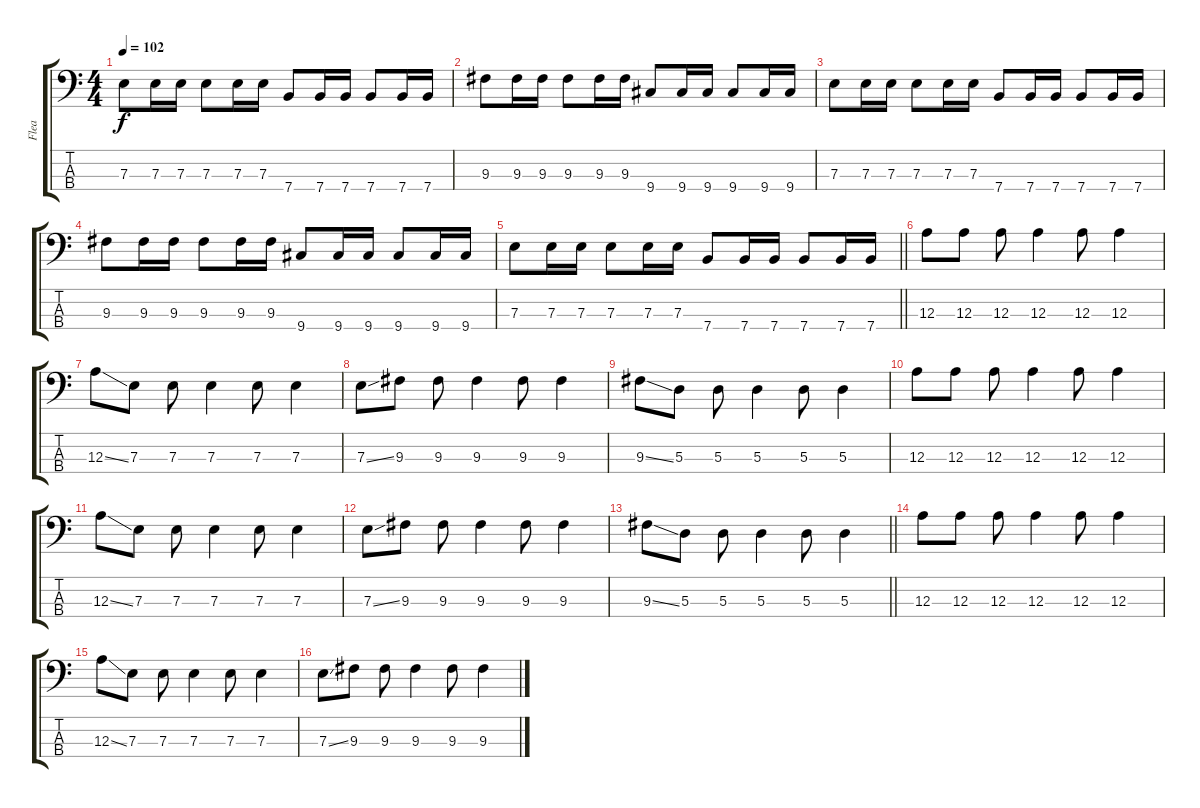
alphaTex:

\track ("Flea" "Flea") {instrument electricbassfinger}
\staff {score tabs}
\tuning (G2 D2 A1 E1) {hide}
\ts (4 4)
\tempo 102
\clef f4
\ks c
7.3.8{dy f} 7.3.16 7.3.16 7.3.8 7.3.16 7.3.16 7.4.8 7.4.16 7.4.16 7.4.8 7.4.16 7.4.16 |
9.3.8 9.3.16 9.3.16 9.3.8 9.3.16 9.3.16 9.4.8 9.4.16 9.4.16 9.4.8 9.4.16 9.4.16 |
7.3.8 7.3.16 7.3.16 7.3.8 7.3.16 7.3.16 7.4.8 7.4.16 7.4.16 7.4.8 7.4.16 7.4.16 |
9.3.8 9.3.16 9.3.16 9.3.8 9.3.16 9.3.16 9.4.8 9.4.16 9.4.16 9.4.8 9.4.16 9.4.16 |
\barLineRight lightlight
7.3.8 7.3.16 7.3.16 7.3.8 7.3.16 7.3.16 7.4.8 7.4.16 7.4.16 7.4.8 7.4.16 7.4.16 |
12.3.8 12.3.8 12.3.8 12.3.4 12.3.8 12.3.4 |
12.3{ss}.8 7.3.8 7.3.8 7.3.4 7.3.8 7.3.4 |
7.3{ss}.8 9.3.8 9.3.8 9.3.4 9.3.8 9.3.4 |
9.3{ss}.8 5.3.8 5.3.8 5.3.4 5.3.8 5.3.4 |
12.3.8 12.3.8 12.3.8 12.3.4 12.3.8 12.3.4 |
12.3{ss}.8 7.3.8 7.3.8 7.3.4 7.3.8 7.3.4 |
7.3{ss}.8 9.3.8 9.3.8 9.3.4 9.3.8 9.3.4 |
\barLineRight lightlight
9.3{ss}.8 5.3.8 5.3.8 5.3.4 5.3.8 5.3.4 |
12.3.8 12.3.8 12.3.8 12.3.4 12.3.8 12.3.4 |
12.3{ss}.8 7.3.8 7.3.8 7.3.4 7.3.8 7.3.4 |
7.3{ss}.8 9.3.8 9.3.8 9.3.4 9.3.8 9.3.4
